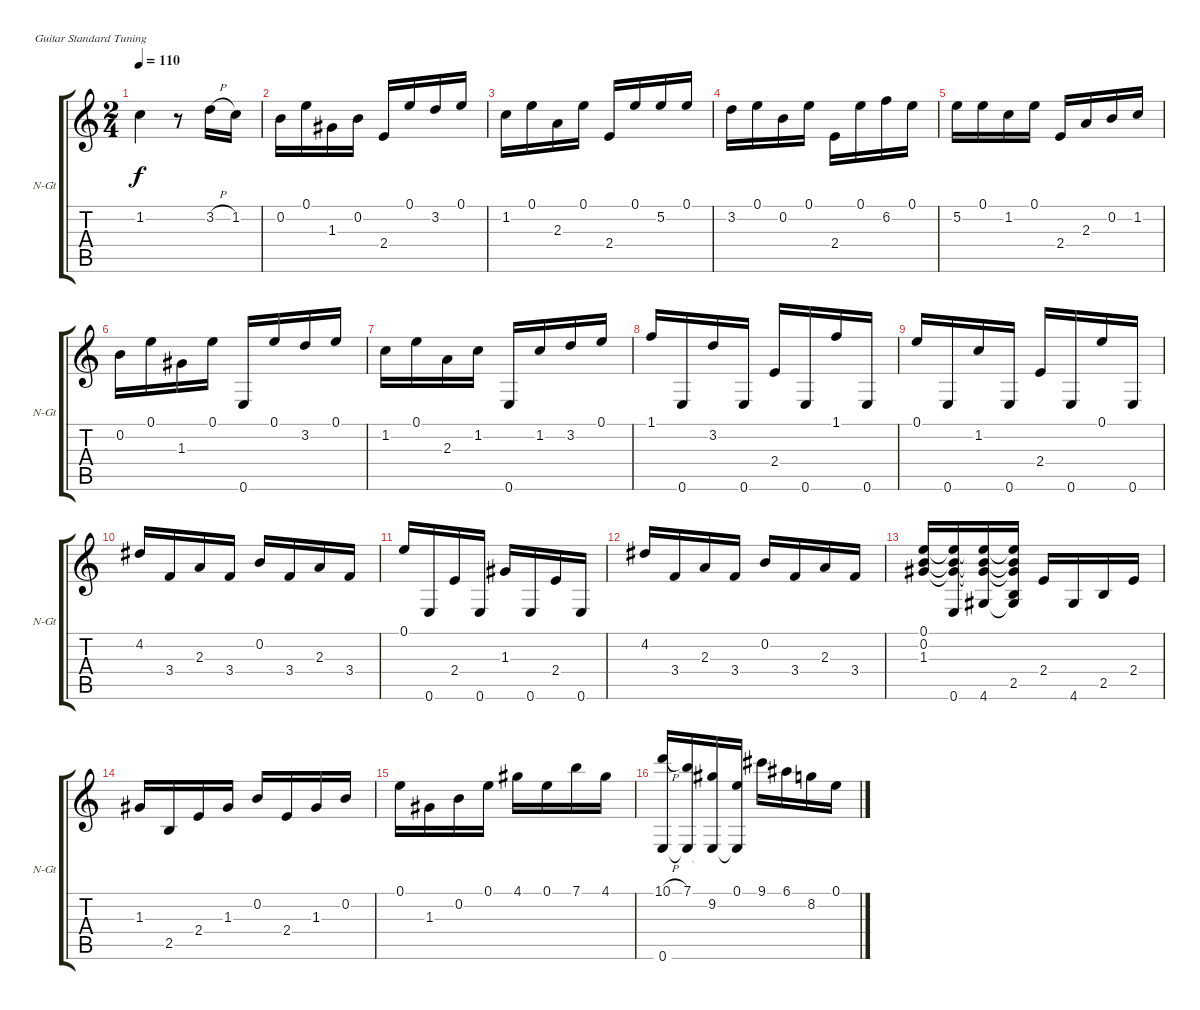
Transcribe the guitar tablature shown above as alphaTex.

\bracketExtendMode groupsimilarinstruments
\useSystemSignSeparator
\singleTrackTrackNamePolicy allsystems
\multiTrackTrackNamePolicy allsystems
\firstSystemTrackNameOrientation horizontal
\otherSystemsTrackNameOrientation horizontal
\track ("Äîðîæêà 1" "N-Gt") {instrument acousticguitarnylon}
\staff {score tabs}
\tuning (E4 B3 G3 D3 A2 E2)
\ts (2 4)
\tempo 110
\clef g2
\ks c
1.2.4{dy f} r.8 3.2{h}.16 1.2.16 |
0.2.16 0.1.16 1.3.16 0.2.16 2.4.16 0.1.16 3.2.16 0.1.16 |
1.2.16 0.1.16 2.3.16 0.1.16 2.4.16 0.1.16 5.2.16 0.1.16 |
3.2.16 0.1.16 0.2.16 0.1.16 2.4.16 0.1.16 6.2.16 0.1.16 |
5.2.16 0.1.16 1.2.16 0.1.16 2.4.16 2.3.16 0.2.16 1.2.16 |
0.2.16 0.1.16 1.3.16 0.1.16 0.6.16 0.1.16 3.2.16 0.1.16 |
1.2.16 0.1.16 2.3.16 1.2.16 0.6.16 1.2.16 3.2.16 0.1.16 |
1.1.16 0.6.16 3.2.16 0.6.16 2.4.16 0.6.16 1.1.16 0.6.16 |
0.1.16 0.6.16 1.2.16 0.6.16 2.4.16 0.6.16 0.1.16 0.6.16 |
4.2.16 3.4.16 2.3.16 3.4.16 0.2.16 3.4.16 2.3.16 3.4.16 |
0.1.16 0.6.16 2.4.16 0.6.16 1.3.16 0.6.16 2.4.16 0.6.16 |
4.2.16 3.4.16 2.3.16 3.4.16 0.2.16 3.4.16 2.3.16 3.4.16 |
(0.1 0.2 1.3).16 (0.1{t} 0.2{t} 1.3{t} 0.6).16 (0.1{t} 0.2{t} 1.3{t} 4.6).16 (0.1{t} 0.2{t} 1.3{t} 2.5 4.6{t}).16 2.4.16 4.6.16 2.5.16 2.4.16 |
1.3.16 2.5.16 2.4.16 1.3.16 0.2.16 2.4.16 1.3.16 0.2.16 |
0.1.16 1.3.16 0.2.16 0.1.16 4.1.16 0.1.16 7.1.16 4.1.16 |
(10.1{h} 0.6).16 (7.1 0.6{t}).16 (9.2 0.6{t}).16 (0.1 0.6{t}).16 9.1.16 6.1.16 8.2.16 0.1.16
